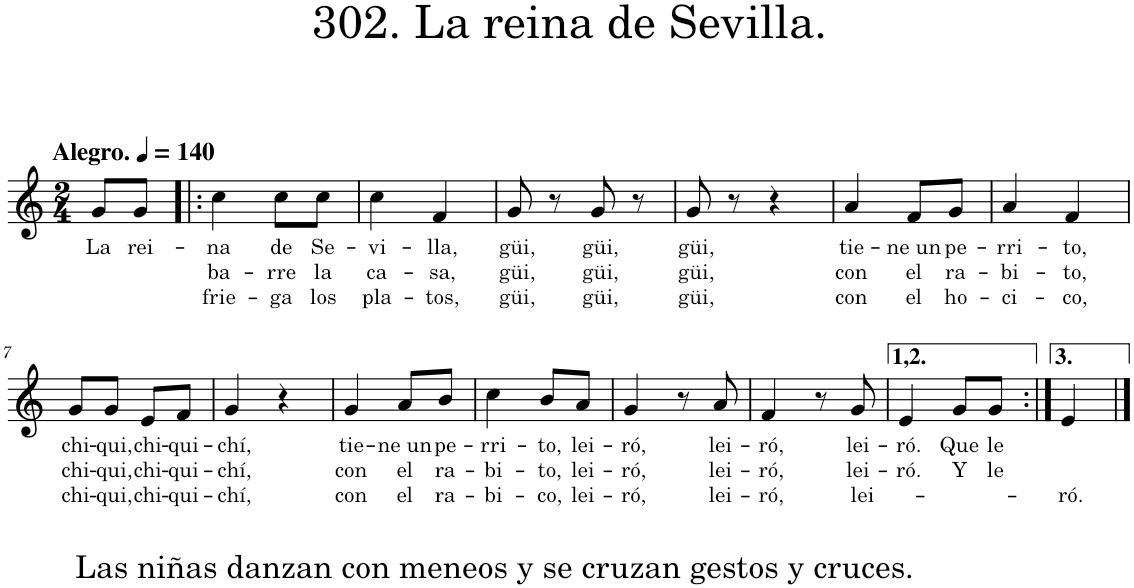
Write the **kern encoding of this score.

**kern	**text	**text	**text
*part1	*part1	*part1	*part1
*staff1	*staff1	*staff1	*staff1
*I"Piano	*	*	*
*I'Pno.	*	*	*
*clefG2	*	*	*
*k[]	*	*	*
*M2/4	*	*	*
*MM140	*	*	*
=	=	=	=
!LO:TX:a:B:t=Alegro.	!	!	!
!	!LO:LY:b	!	!
8g/L	La	.	.
!	!LO:LY:b	!	!
8g/J	rei-	.	.
=1!|:	=1!|:	=1!|:	=1!|:
!	!LO:LY:b	!LO:LY:b	!LO:LY:b
4cc\	-na	ba-	frie-
!	!LO:LY:b	!LO:LY:b	!LO:LY:b
8cc\L	de	-rre	-ga
!	!LO:LY:b	!LO:LY:b	!LO:LY:b
8cc\J	Se-	la	los
=2	=2	=2	=2
!	!LO:LY:b	!LO:LY:b	!LO:LY:b
4cc\	-vi-	ca-	pla-
!	!LO:LY:b	!LO:LY:b	!LO:LY:b
4f/	-lla,	-sa,	-tos,
=3	=3	=3	=3
!	!LO:LY:b	!LO:LY:b	!LO:LY:b
8g/	güi,	güi,	güi,
8r	.	.	.
!	!LO:LY:b	!LO:LY:b	!LO:LY:b
8g/	güi,	güi,	güi,
8r	.	.	.
=4	=4	=4	=4
!	!LO:LY:b	!LO:LY:b	!LO:LY:b
8g/	güi,	güi,	güi,
8r	.	.	.
4r	.	.	.
=5	=5	=5	=5
!	!LO:LY:b	!LO:LY:b	!LO:LY:b
4a/	tie-	con	con
!	!LO:LY:b	!LO:LY:b	!LO:LY:b
8f/L	-ne un	el	el
!	!LO:LY:b	!LO:LY:b	!LO:LY:b
8g/J	pe-	ra-	ho-
=6	=6	=6	=6
!	!LO:LY:b	!LO:LY:b	!LO:LY:b
4a/	-rri-	-bi-	-ci-
!	!LO:LY:b	!LO:LY:b	!LO:LY:b
4f/	-to,	-to,	-co,
!!LO:LB:g=z
=7	=7	=7	=7
!LO:TX:b:t=Las niñas danzan con meneos y se cruzan gestos y cruces.	!	!	!
!	!LO:LY:b	!LO:LY:b	!LO:LY:b
8g/L	chi-	chi-	chi-
!	!LO:LY:b	!LO:LY:b	!LO:LY:b
8g/J	-qui,	-qui,	-qui,
!	!LO:LY:b	!LO:LY:b	!LO:LY:b
8e/L	chi-	chi-	chi-
!	!LO:LY:b	!LO:LY:b	!LO:LY:b
8f/J	-qui-	-qui-	-qui-
=8	=8	=8	=8
!	!LO:LY:b	!LO:LY:b	!LO:LY:b
4g/	-chí,	-chí,	-chí,
4r	.	.	.
=9	=9	=9	=9
!	!LO:LY:b	!LO:LY:b	!LO:LY:b
4g/	tie-	con	con
!	!LO:LY:b	!LO:LY:b	!LO:LY:b
8a/L	-ne un	el	el
!	!LO:LY:b	!LO:LY:b	!LO:LY:b
8b/J	pe-	ra-	ra-
=10	=10	=10	=10
!	!LO:LY:b	!LO:LY:b	!LO:LY:b
4cc\	-rri-	-bi-	-bi-
!	!LO:LY:b	!LO:LY:b	!LO:LY:b
8b/L	-to,	-to,	-co,
!	!LO:LY:b	!LO:LY:b	!LO:LY:b
8a/J	lei-	lei-	lei-
=11	=11	=11	=11
!	!LO:LY:b	!LO:LY:b	!LO:LY:b
4g/	-ró,	-ró,	-ró,
8r	.	.	.
!	!LO:LY:b	!LO:LY:b	!LO:LY:b
8a/	lei-	lei-	lei-
=12	=12	=12	=12
!	!LO:LY:b	!LO:LY:b	!LO:LY:b
4f/	-ró,	-ró,	-ró,
8r	.	.	.
!	!LO:LY:b	!LO:LY:b	!LO:LY:b
8g/	lei-	lei-	lei-
=13	=13	=13	=13
!	!LO:LY:b	!LO:LY:b	!
4e/	-ró.	-ró.	.
!	!LO:LY:b	!LO:LY:b	!
8g/L	Que	Y	.
!	!LO:LY:b	!LO:LY:b	!
8g/J	le	le	.
=14:|!	=14:|!	=14:|!	=14:|!
!	!	!	!LO:LY:b
4e/	.	.	-ró.
==	==	==	==
*-	*-	*-	*-
